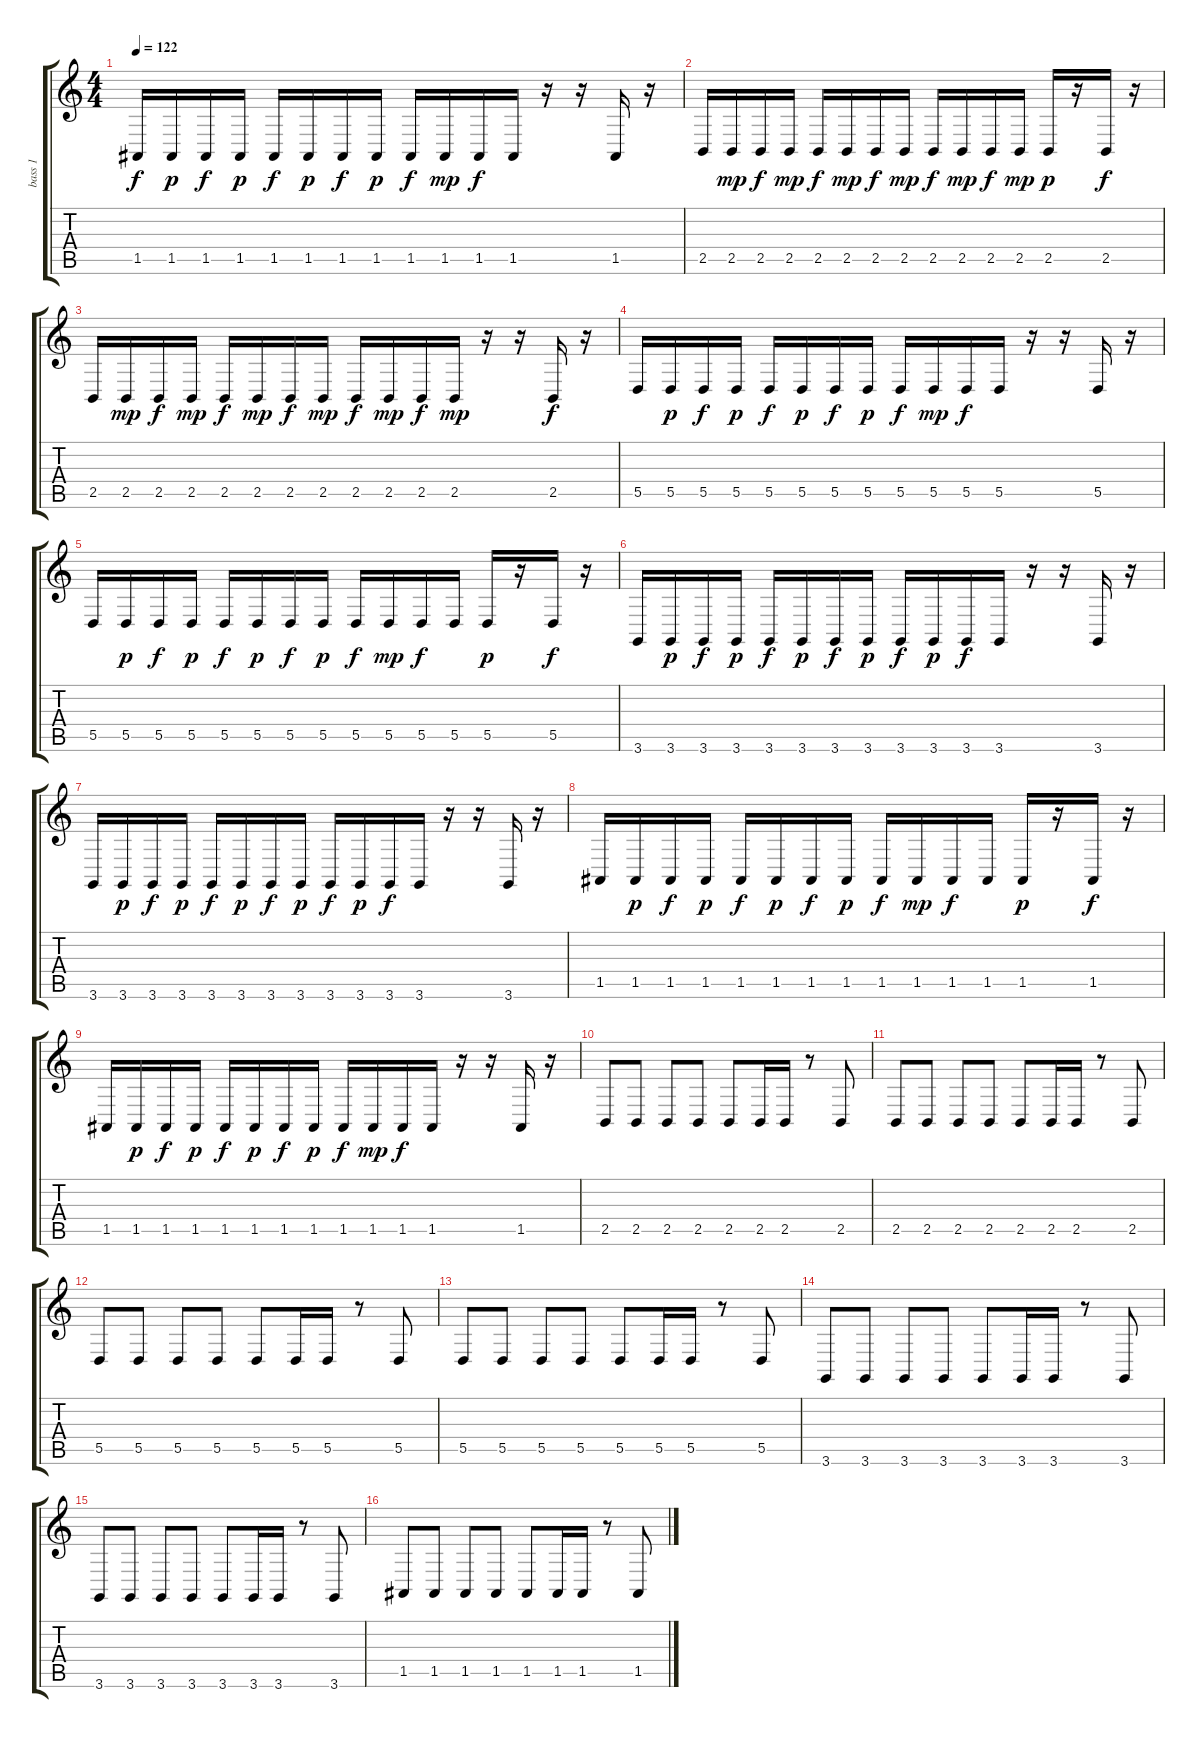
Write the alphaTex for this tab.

\track ("bass 1" "bass 1") {instrument electricpiano2}
\staff {score tabs}
\tuning (E4 B3 G3 D3 A2 E2) {hide}
\ts (4 4)
\tempo 122
\clef g2
\ks c
1.5.16{dy f} 1.5.16{dy p} 1.5.16{dy f} 1.5.16{dy p} 1.5.16{dy f} 1.5.16{dy p} 1.5.16{dy f} 1.5.16{dy p} 1.5.16{dy f} 1.5.16{dy mp} 1.5.16{dy f} 1.5.16 r.16 r.16 1.5.16 r.16 |
2.5.16 2.5.16{dy mp} 2.5.16{dy f} 2.5.16{dy mp} 2.5.16{dy f} 2.5.16{dy mp} 2.5.16{dy f} 2.5.16{dy mp} 2.5.16{dy f} 2.5.16{dy mp} 2.5.16{dy f} 2.5.16{dy mp} 2.5.16{dy p} r.16 2.5.16{dy f} r.16 |
2.5.16 2.5.16{dy mp} 2.5.16{dy f} 2.5.16{dy mp} 2.5.16{dy f} 2.5.16{dy mp} 2.5.16{dy f} 2.5.16{dy mp} 2.5.16{dy f} 2.5.16{dy mp} 2.5.16{dy f} 2.5.16{dy mp} r.16 r.16 2.5.16{dy f} r.16 |
5.5.16 5.5.16{dy p} 5.5.16{dy f} 5.5.16{dy p} 5.5.16{dy f} 5.5.16{dy p} 5.5.16{dy f} 5.5.16{dy p} 5.5.16{dy f} 5.5.16{dy mp} 5.5.16{dy f} 5.5.16 r.16 r.16 5.5.16 r.16 |
5.5.16 5.5.16{dy p} 5.5.16{dy f} 5.5.16{dy p} 5.5.16{dy f} 5.5.16{dy p} 5.5.16{dy f} 5.5.16{dy p} 5.5.16{dy f} 5.5.16{dy mp} 5.5.16{dy f} 5.5.16 5.5.16{dy p} r.16 5.5.16{dy f} r.16 |
3.6.16 3.6.16{dy p} 3.6.16{dy f} 3.6.16{dy p} 3.6.16{dy f} 3.6.16{dy p} 3.6.16{dy f} 3.6.16{dy p} 3.6.16{dy f} 3.6.16{dy p} 3.6.16{dy f} 3.6.16 r.16 r.16 3.6.16 r.16 |
3.6.16 3.6.16{dy p} 3.6.16{dy f} 3.6.16{dy p} 3.6.16{dy f} 3.6.16{dy p} 3.6.16{dy f} 3.6.16{dy p} 3.6.16{dy f} 3.6.16{dy p} 3.6.16{dy f} 3.6.16 r.16 r.16 3.6.16 r.16 |
1.5.16 1.5.16{dy p} 1.5.16{dy f} 1.5.16{dy p} 1.5.16{dy f} 1.5.16{dy p} 1.5.16{dy f} 1.5.16{dy p} 1.5.16{dy f} 1.5.16{dy mp} 1.5.16{dy f} 1.5.16 1.5.16{dy p} r.16 1.5.16{dy f} r.16 |
1.5.16 1.5.16{dy p} 1.5.16{dy f} 1.5.16{dy p} 1.5.16{dy f} 1.5.16{dy p} 1.5.16{dy f} 1.5.16{dy p} 1.5.16{dy f} 1.5.16{dy mp} 1.5.16{dy f} 1.5.16 r.16 r.16 1.5.16 r.16 |
2.5.8 2.5.8 2.5.8 2.5.8 2.5.8 2.5.16 2.5.16 r.8 2.5.8 |
2.5.8 2.5.8 2.5.8 2.5.8 2.5.8 2.5.16 2.5.16 r.8 2.5.8 |
5.5.8 5.5.8 5.5.8 5.5.8 5.5.8 5.5.16 5.5.16 r.8 5.5.8 |
5.5.8 5.5.8 5.5.8 5.5.8 5.5.8 5.5.16 5.5.16 r.8 5.5.8 |
3.6.8 3.6.8 3.6.8 3.6.8 3.6.8 3.6.16 3.6.16 r.8 3.6.8 |
3.6.8 3.6.8 3.6.8 3.6.8 3.6.8 3.6.16 3.6.16 r.8 3.6.8 |
1.5.8 1.5.8 1.5.8 1.5.8 1.5.8 1.5.16 1.5.16 r.8 1.5.8
